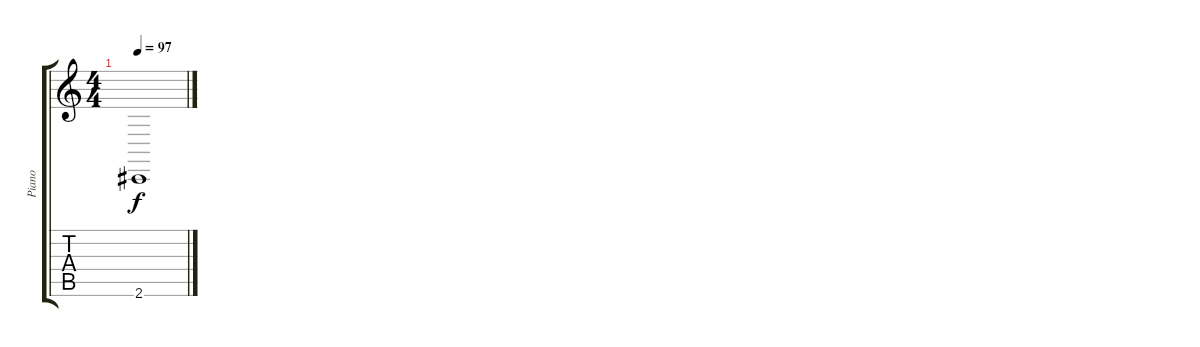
\track ("Piano" "Piano") {instrument acousticgrandpiano}
\staff {score tabs}
\tuning (Db4 Ab3 E3 B2 Gb2 B1) {hide}
\ts (4 4)
\tempo 97
\clef g2
\ks c
2.6{t}.1{dy f}
